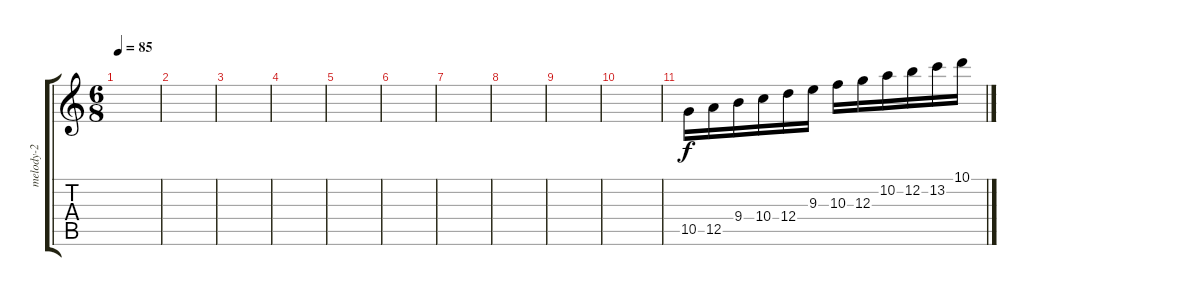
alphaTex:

\track ("melody-2" "melody-2") {instrument acousticguitarnylon}
\staff {score tabs}
\tuning (E4 B3 G3 D3 A2 E2) {hide}
\ts (6 8)
\tempo 85
\clef g2
\ks c
|
|
|
|
|
|
|
|
|
|
10.5.16 12.5.16 9.4.16 10.4.16 12.4.16 9.3.16 10.3.16 12.3.16 10.2.16 12.2.16 13.2.16 10.1.16
